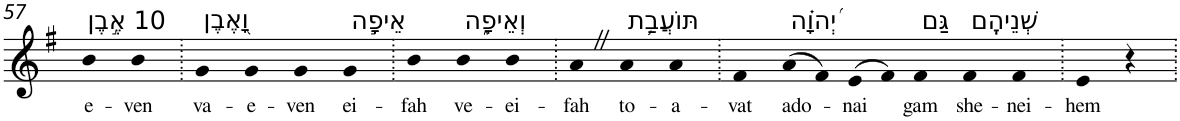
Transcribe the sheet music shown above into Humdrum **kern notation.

**kern	**text
*part1	*part1
*staff1	*staff1
*I"Piano	*
*I'Pno	*
!!LO:PB:g=z
*clefG2	*
*k[f#]	*
*G:	*
=57	=57
!LO:TX:a:t=10 אֶ֣בֶן	!
!	!LO:LY:b
4b	e-
!	!LO:LY:b
4b	-ven
=58.	=58.
!LO:TX:a:t=וָ֭אֶבֶן	!
!	!LO:LY:b
4g	va-
!	!LO:LY:b
4g	-e-
!	!LO:LY:b
4g	-ven
!LO:TX:a:t=אֵיפָ֣ה	!
!	!LO:LY:b
4g	ei-
=59.	=59.
!	!LO:LY:b
4b	-fah
!LO:TX:a:t=וְאֵיפָ֑ה	!
!	!LO:LY:b
4b	ve-
!	!LO:LY:b
4b	-ei-
=60.	=60.
!	!LO:LY:b
4aZ	-fah
!LO:TX:a:t=תּוֹעֲבַ֥ת	!
!	!LO:LY:b
4a	to-
!	!LO:LY:b
4a	-a-
=61.	=61.
!	!LO:LY:b
4f#	-vat
!LO:TX:a:t=יְ֝הוָ֗ה	!
!	!LO:LY:b
(>8a	ado-
8f#)	.
!	!LO:LY:b
(>8e	-nai
8f#)	.
!LO:TX:a:t=גַּם	!
!	!LO:LY:b
4f#	gam
!LO:TX:a:t=שְׁנֵיהֶֽם	!
!	!LO:LY:b
4f#	she-
!	!LO:LY:b
4f#	-nei-
=62.	=62.
!	!LO:LY:b
4e	-hem
4r	.
=.	=.
*-	*-
